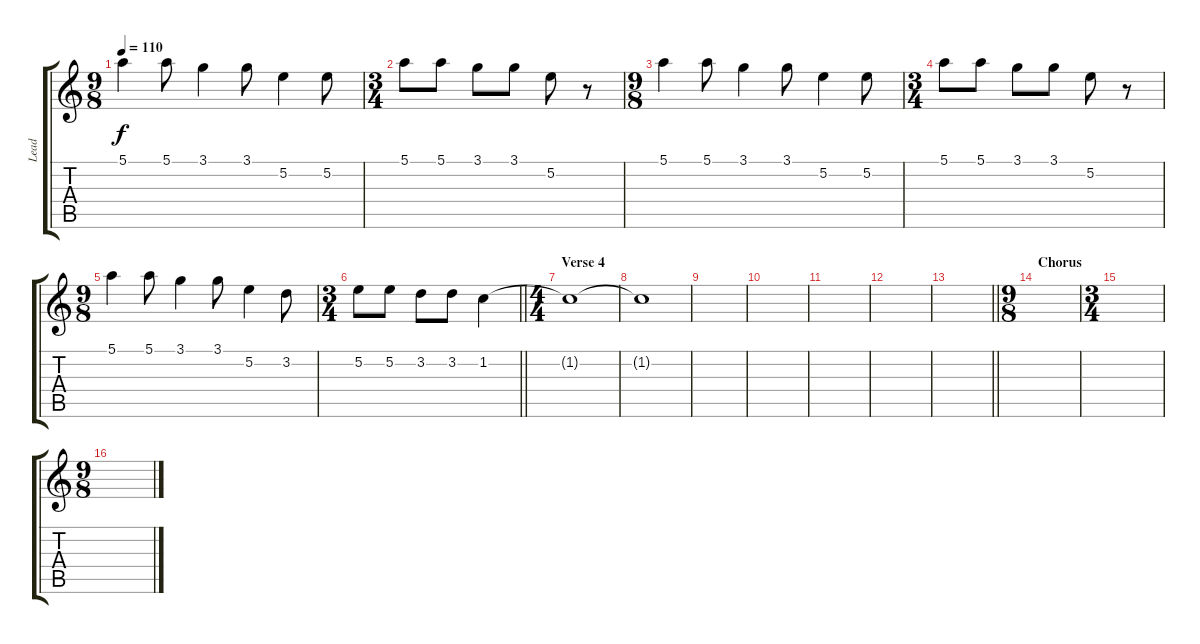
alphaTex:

\track ("Lead" "Lead") {instrument distortionguitar}
\staff {score tabs}
\tuning (E4 B3 G3 D3 A2 E2) {hide}
\ts (9 8)
\tempo 110
\clef g2
\ks c
5.1.4{dy f} 5.1.8 3.1.4 3.1.8 5.2.4 5.2.8 |
\ts (3 4)
5.1.8 5.1.8 3.1.8 3.1.8 5.2.8 r.8 |
\ts (9 8)
5.1.4 5.1.8 3.1.4 3.1.8 5.2.4 5.2.8 |
\ts (3 4)
5.1.8 5.1.8 3.1.8 3.1.8 5.2.8 r.8 |
\ts (9 8)
5.1.4 5.1.8 3.1.4 3.1.8 5.2.4 3.2.8 |
\ts (3 4)
\barLineRight lightlight
5.2.8 5.2.8 3.2.8 3.2.8 1.2.4 |
\ts (4 4)
\section ("" "Verse 4")
1.2{t}.1 |
1.2{t}.1 |
|
|
|
|
\barLineRight lightlight
|
\ts (9 8)
\section ("" "Chorus")
|
\ts (3 4)
|
\ts (9 8)
